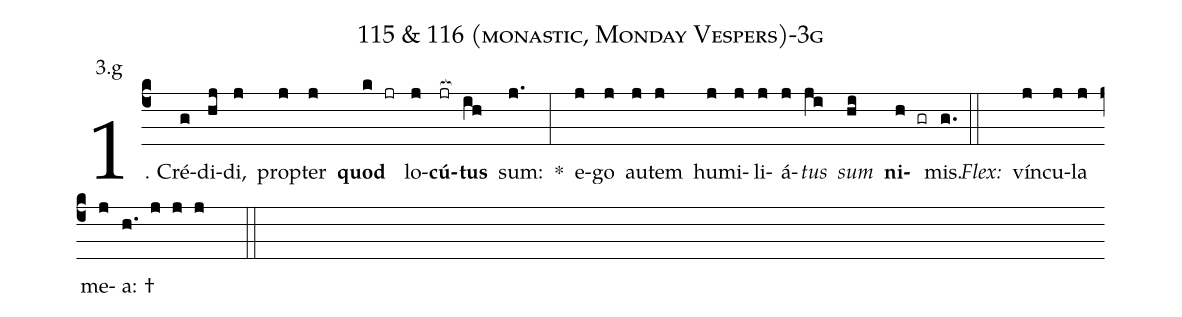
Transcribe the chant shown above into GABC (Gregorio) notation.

name: 115 & 116 (monastic, Monday Vespers)-3g;
annotation: 3.g;
%%
(c4)1. Cré(g)di(hj)di,(j) prop(j)ter(j) <b>quod</b>(k jr) lo(j)<b>cú</b>(jr[ocb:1{])<b>tus</b>(ih[ocb:0}]) sum:(j.) *(:) e(j)go(j) au(j)tem(j) hu(j)mi(j)li(j)á(j)<i>tus</i>(ji) <i>sum</i>(hi) <b>ni</b>(h gr)mis.(g.) (::)
<i>Flex:</i>()  vín(j)cu(j)la(j) me(j)a: †(h. j j j  ::)
